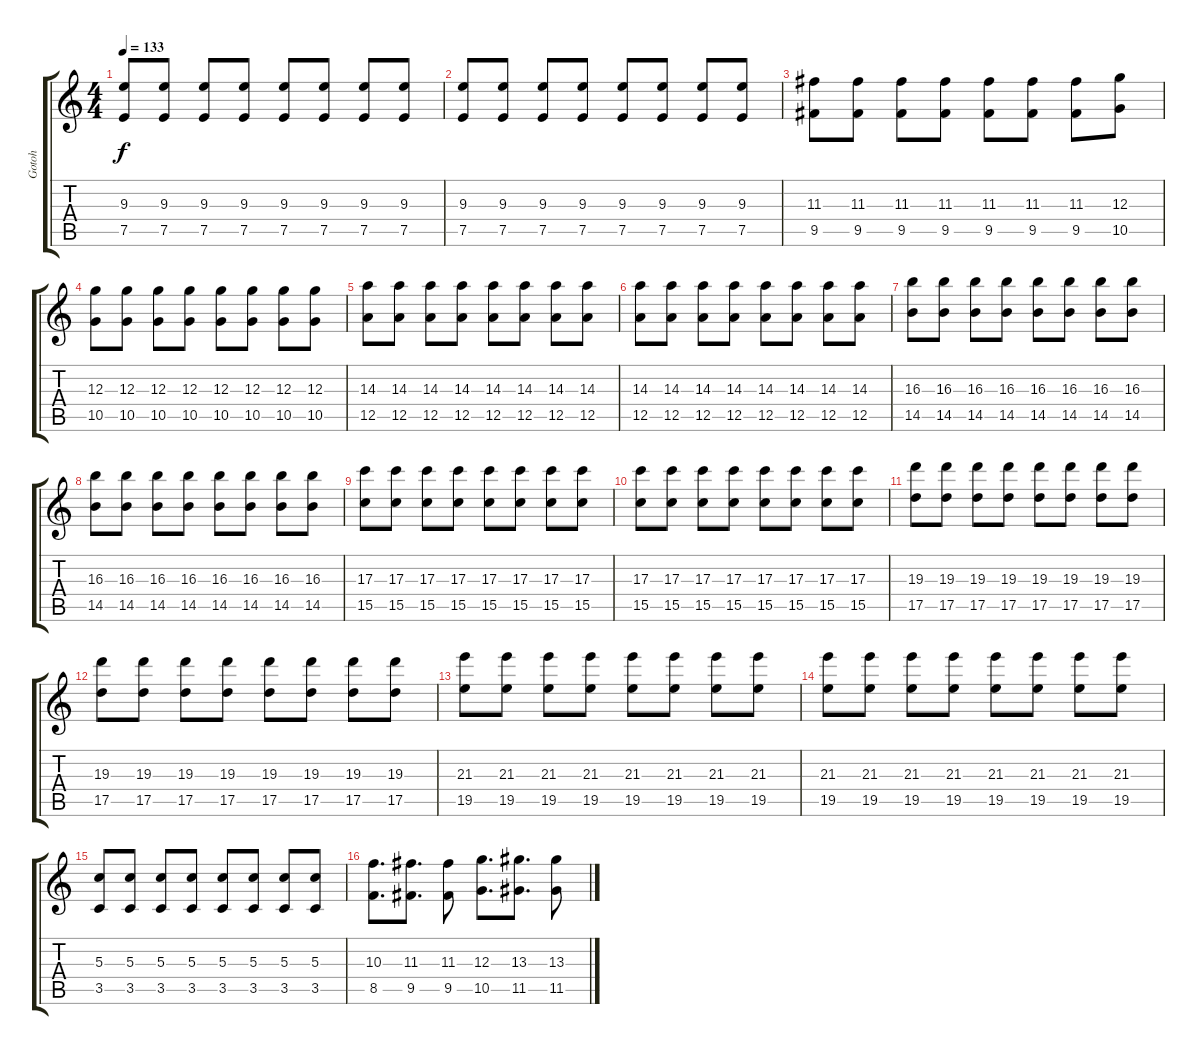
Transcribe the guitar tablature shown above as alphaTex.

\track ("Gotoh" "Gotoh") {instrument distortionguitar}
\staff {score tabs}
\tuning (E4 B3 G3 D3 A2 E2) {hide}
\ts (4 4)
\tempo 133
\clef g2
\ks c
(9.3 7.5).8{dy f volume 10} (9.3 7.5).8 (9.3 7.5).8 (9.3 7.5).8 (9.3 7.5).8 (9.3 7.5).8 (9.3 7.5).8 (9.3 7.5).8 |
(9.3 7.5).8 (9.3 7.5).8 (9.3 7.5).8 (9.3 7.5).8 (9.3 7.5).8 (9.3 7.5).8 (9.3 7.5).8 (9.3 7.5).8 |
(11.3 9.5).8 (11.3 9.5).8 (11.3 9.5).8 (11.3 9.5).8 (11.3 9.5).8 (11.3 9.5).8 (11.3 9.5).8 (12.3 10.5).8 |
(12.3 10.5).8 (12.3 10.5).8 (12.3 10.5).8 (12.3 10.5).8 (12.3 10.5).8 (12.3 10.5).8 (12.3 10.5).8 (12.3 10.5).8 |
(14.3 12.5).8 (14.3 12.5).8 (14.3 12.5).8 (14.3 12.5).8 (14.3 12.5).8 (14.3 12.5).8 (14.3 12.5).8 (14.3 12.5).8 |
(14.3 12.5).8 (14.3 12.5).8 (14.3 12.5).8 (14.3 12.5).8 (14.3 12.5).8 (14.3 12.5).8 (14.3 12.5).8 (14.3 12.5).8 |
(16.3 14.5).8 (16.3 14.5).8 (16.3 14.5).8 (16.3 14.5).8 (16.3 14.5).8 (16.3 14.5).8 (16.3 14.5).8 (16.3 14.5).8 |
(16.3 14.5).8 (16.3 14.5).8 (16.3 14.5).8 (16.3 14.5).8 (16.3 14.5).8 (16.3 14.5).8 (16.3 14.5).8 (16.3 14.5).8 |
(17.3 15.5).8 (17.3 15.5).8 (17.3 15.5).8 (17.3 15.5).8 (17.3 15.5).8 (17.3 15.5).8 (17.3 15.5).8 (17.3 15.5).8 |
(17.3 15.5).8 (17.3 15.5).8 (17.3 15.5).8 (17.3 15.5).8 (17.3 15.5).8 (17.3 15.5).8 (17.3 15.5).8 (17.3 15.5).8 |
(19.3 17.5).8 (19.3 17.5).8 (19.3 17.5).8 (19.3 17.5).8 (19.3 17.5).8 (19.3 17.5).8 (19.3 17.5).8 (19.3 17.5).8 |
(19.3 17.5).8 (19.3 17.5).8 (19.3 17.5).8 (19.3 17.5).8 (19.3 17.5).8 (19.3 17.5).8 (19.3 17.5).8 (19.3 17.5).8 |
(21.3 19.5).8 (21.3 19.5).8 (21.3 19.5).8 (21.3 19.5).8 (21.3 19.5).8 (21.3 19.5).8 (21.3 19.5).8 (21.3 19.5).8 |
(21.3 19.5).8 (21.3 19.5).8 (21.3 19.5).8 (21.3 19.5).8 (21.3 19.5).8 (21.3 19.5).8 (21.3 19.5).8 (21.3 19.5).8 |
(5.3 3.5).8 (5.3 3.5).8 (5.3 3.5).8 (5.3 3.5).8 (5.3 3.5).8 (5.3 3.5).8 (5.3 3.5).8 (5.3 3.5).8 |
(10.3 8.5).8{d volume 13} (11.3 9.5).8{d} (11.3 9.5).8 (12.3 10.5).8{d} (13.3 11.5).8{d} (13.3 11.5).8
